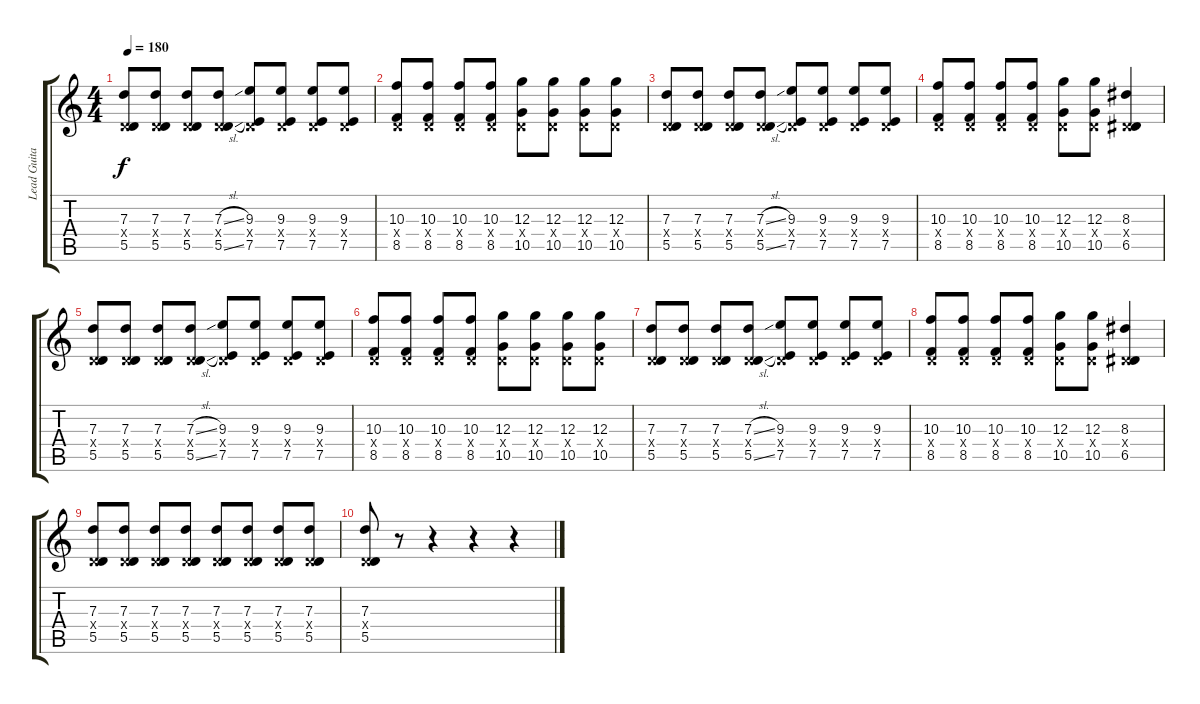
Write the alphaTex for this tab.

\track ("Lead Guitar" "Lead Guita") {instrument distortionguitar}
\staff {score tabs}
\tuning (E4 B3 G3 D3 A2 D2) {hide}
\ts (4 4)
\tempo 180
\clef g2
\ks c
(7.3 0.4{x} 5.5).8{dy f} (7.3 0.4{x} 5.5).8 (7.3 0.4{x} 5.5).8 (7.3{sl} 0.4{x} 5.5{sl}).8 (9.3 0.4{x} 7.5).8 (9.3 0.4{x} 7.5).8 (9.3 0.4{x} 7.5).8 (9.3 0.4{x} 7.5).8 |
(10.3 0.4{x} 8.5).8 (10.3 0.4{x} 8.5).8 (10.3 0.4{x} 8.5).8 (10.3 0.4{x} 8.5).8 (12.3 0.4{x} 10.5).8 (12.3 0.4{x} 10.5).8 (12.3 0.4{x} 10.5).8 (12.3 0.4{x} 10.5).8 |
(7.3 0.4{x} 5.5).8 (7.3 0.4{x} 5.5).8 (7.3 0.4{x} 5.5).8 (7.3{sl} 0.4{x} 5.5{sl}).8 (9.3 0.4{x} 7.5).8 (9.3 0.4{x} 7.5).8 (9.3 0.4{x} 7.5).8 (9.3 0.4{x} 7.5).8 |
(10.3 0.4{x} 8.5).8 (10.3 0.4{x} 8.5).8 (10.3 0.4{x} 8.5).8 (10.3 0.4{x} 8.5).8 (12.3 0.4{x} 10.5).8 (12.3 0.4{x} 10.5).8 (8.3 0.4{x} 6.5).4 |
(7.3 0.4{x} 5.5).8 (7.3 0.4{x} 5.5).8 (7.3 0.4{x} 5.5).8 (7.3{sl} 0.4{x} 5.5{sl}).8 (9.3 0.4{x} 7.5).8 (9.3 0.4{x} 7.5).8 (9.3 0.4{x} 7.5).8 (9.3 0.4{x} 7.5).8 |
(10.3 0.4{x} 8.5).8 (10.3 0.4{x} 8.5).8 (10.3 0.4{x} 8.5).8 (10.3 0.4{x} 8.5).8 (12.3 0.4{x} 10.5).8 (12.3 0.4{x} 10.5).8 (12.3 0.4{x} 10.5).8 (12.3 0.4{x} 10.5).8 |
(7.3 0.4{x} 5.5).8 (7.3 0.4{x} 5.5).8 (7.3 0.4{x} 5.5).8 (7.3{sl} 0.4{x} 5.5{sl}).8 (9.3 0.4{x} 7.5).8 (9.3 0.4{x} 7.5).8 (9.3 0.4{x} 7.5).8 (9.3 0.4{x} 7.5).8 |
(10.3 0.4{x} 8.5).8 (10.3 0.4{x} 8.5).8 (10.3 0.4{x} 8.5).8 (10.3 0.4{x} 8.5).8 (12.3 0.4{x} 10.5).8 (12.3 0.4{x} 10.5).8 (8.3 0.4{x} 6.5).4 |
(7.3 0.4{x} 5.5).8 (7.3 0.4{x} 5.5).8 (7.3 0.4{x} 5.5).8 (7.3 0.4{x} 5.5).8 (7.3 0.4{x} 5.5).8 (7.3 0.4{x} 5.5).8 (7.3 0.4{x} 5.5).8 (7.3 0.4{x} 5.5).8 |
(7.3 0.4{x} 5.5).8 r.8 r.4 r.4 r.4
